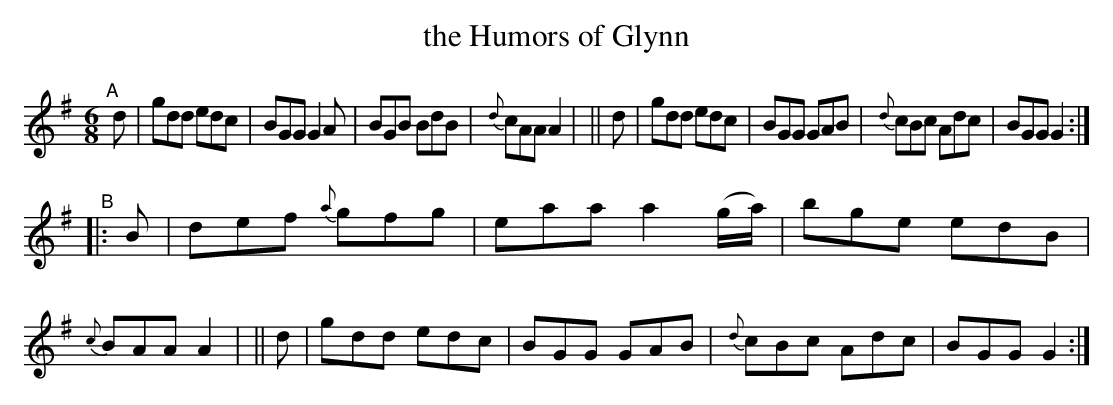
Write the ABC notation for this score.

X:1
T: the Humors of Glynn
M: 6/8
L: 1/8
K: G
"^A"[|]\
   d | gdd edc | BGG G2A | BGB BdB | {d}cAA A2 |\
|| d | gdd edc | BGG GAB | {d}cBc Adc | BGG G2 :|
"^B"\
|: B | def {a}gfg | eaa a2(g/a/) | bge edB | {c}BAA A2 |\
|| d | gdd edc | BGG GAB | {d}cBc Adc | BGG G2 :|
